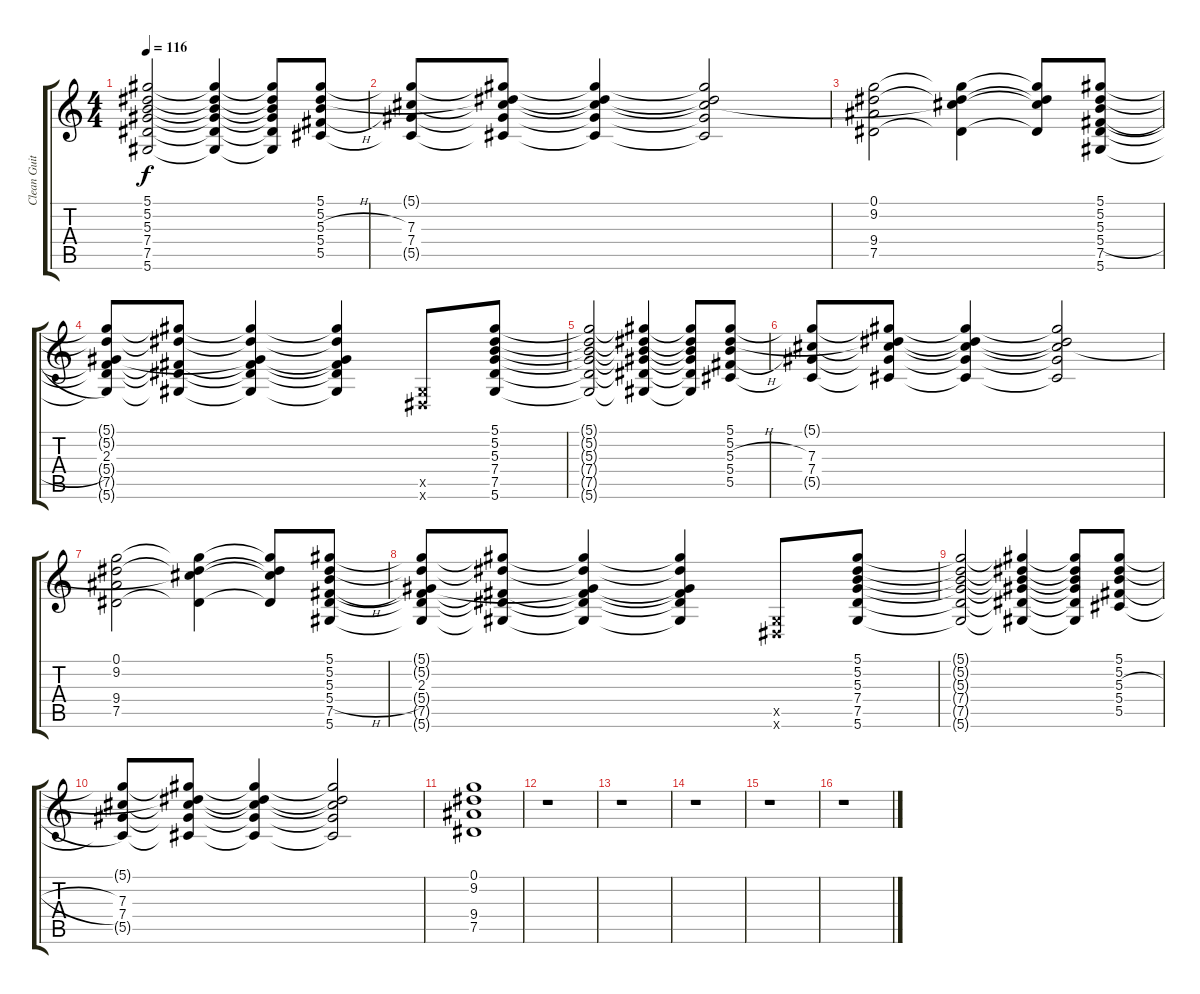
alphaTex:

\track ("Clean Guitar" "Clean Guit") {instrument electricguitarclean}
\staff {score tabs}
\tuning (Eb4 Bb3 Gb3 Db3 Ab2 Eb2) {hide}
\ts (4 4)
\tempo 116
\clef g2
\ks c
(5.1{t} 5.2{t} 5.3{t} 7.4{t} 7.5{t} 5.6{t}).2{dy f} (5.1{t} 5.2{t} 5.3{t} 7.4{t} 7.5{t} 5.6{t}).4 (5.1{t} 5.2{t} 5.3{t} 7.4{t} 7.5{t} 5.6{t}).8 (5.1 5.2 5.3{h} 5.4{h} 5.5).8 |
(5.1{t} 7.3 7.4 5.5{t}).8 (5.1{t} 5.2{t} 7.3{t} 7.4{t} 5.5{t}).8 (5.1{t} 5.2{t} 7.3{t} 7.4{t} 5.5{t}).4 (5.1{t} 5.2{t} 7.3{t} 7.4{t} 5.5{t}).2 |
(0.1 9.2 9.4 7.5).2 (0.1{t} 9.2{t} 7.3{t} 7.5{t}).4 (0.1{t} 9.2{t} 7.3{t} 7.5{t}).8 (5.1 5.2 5.3 5.4{h} 7.5 5.6).8 |
(5.1{t} 5.2{t} 2.3 5.4{t} 7.5{t} 5.6{t}).8 (5.1{t} 5.2{t} 5.4{t} 7.5{t} 5.6{t}).8 (5.1{t} 5.2{t} 2.3{t} 5.4{t} 7.5{t} 5.6{t}).4 (5.1{t} 5.2{t} 2.3{t} 5.4{t} 7.5{t} 5.6{t}).4 (0.5{x} 0.6{x}).8 (5.1 5.2 5.3 7.4 7.5 5.6).8 |
(5.1{t} 5.2{t} 5.3{t} 7.4{t} 7.5{t} 5.6{t}).2 (5.1{t} 5.2{t} 5.3{t} 7.4{t} 7.5{t} 5.6{t}).4 (5.1{t} 5.2{t} 5.3{t} 7.4{t} 7.5{t} 5.6{t}).8 (5.1 5.2 5.3{h} 5.4{h} 5.5).8 |
(5.1{t} 7.3 7.4 5.5{t}).8 (5.1{t} 5.2{t} 7.3{t} 7.4{t} 5.5{t}).8 (5.1{t} 5.2{t} 7.3{t} 7.4{t} 5.5{t}).4 (5.1{t} 5.2{t} 7.3{t} 7.4{t} 5.5{t}).2 |
(0.1 9.2 9.4 7.5).2 (0.1{t} 9.2{t} 7.3{t} 7.5{t}).4 (0.1{t} 9.2{t} 7.3{t} 7.5{t}).8 (5.1 5.2 5.3 5.4{h} 7.5 5.6).8 |
(5.1{t} 5.2{t} 2.3 5.4{t} 7.5{t} 5.6{t}).8 (5.1{t} 5.2{t} 5.4{t} 7.5{t} 5.6{t}).8 (5.1{t} 5.2{t} 2.3{t} 5.4{t} 7.5{t} 5.6{t}).4 (5.1{t} 5.2{t} 2.3{t} 5.4{t} 7.5{t} 5.6{t}).4 (0.5{x} 0.6{x}).8 (5.1 5.2 5.3 7.4 7.5 5.6).8 |
(5.1{t} 5.2{t} 5.3{t} 7.4{t} 7.5{t} 5.6{t}).2 (5.1{t} 5.2{t} 5.3{t} 7.4{t} 7.5{t} 5.6{t}).4 (5.1{t} 5.2{t} 5.3{t} 7.4{t} 7.5{t} 5.6{t}).8 (5.1 5.2 5.3{h} 5.4{h} 5.5).8 |
(5.1{t} 7.3 7.4 5.5{t}).8 (5.1{t} 5.2{t} 7.3{t} 7.4{t} 5.5{t}).8 (5.1{t} 5.2{t} 7.3{t} 7.4{t} 5.5{t}).4 (5.1{t} 5.2{t} 7.3{t} 7.4{t} 5.5{t}).2 |
(0.1 9.2 9.4 7.5).1 |
r.1 |
r.1 |
r.1 |
r.1 |
r.1
